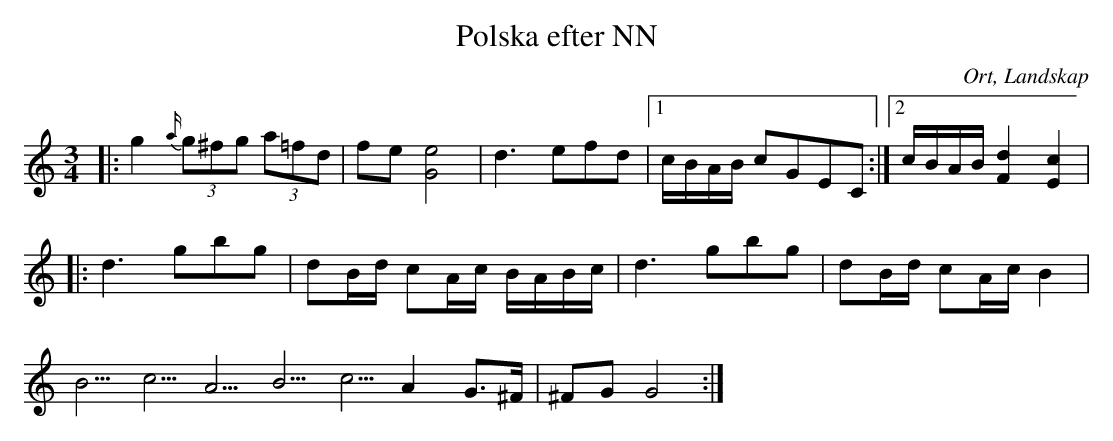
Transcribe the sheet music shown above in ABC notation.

X:1
T:Polska efter NN
O:Ort, Landskap
M:3/4
L:1/8
K:C
|:g2 {a/}(3g^fg (3a=fd|fe [G4e4]|d3 efd|1c/B/A/B/ cGEC:|2 c/B/A/B/ [F2d2][E2c2]|
|:d3 gbg| dB/d/ cA/c/ B/A/B/c/| d3 gbg| dB/d/ cA/c/ B2|
B5/c5/A5/B5/c5/ A2 G>^F | ^FG G4 :|
